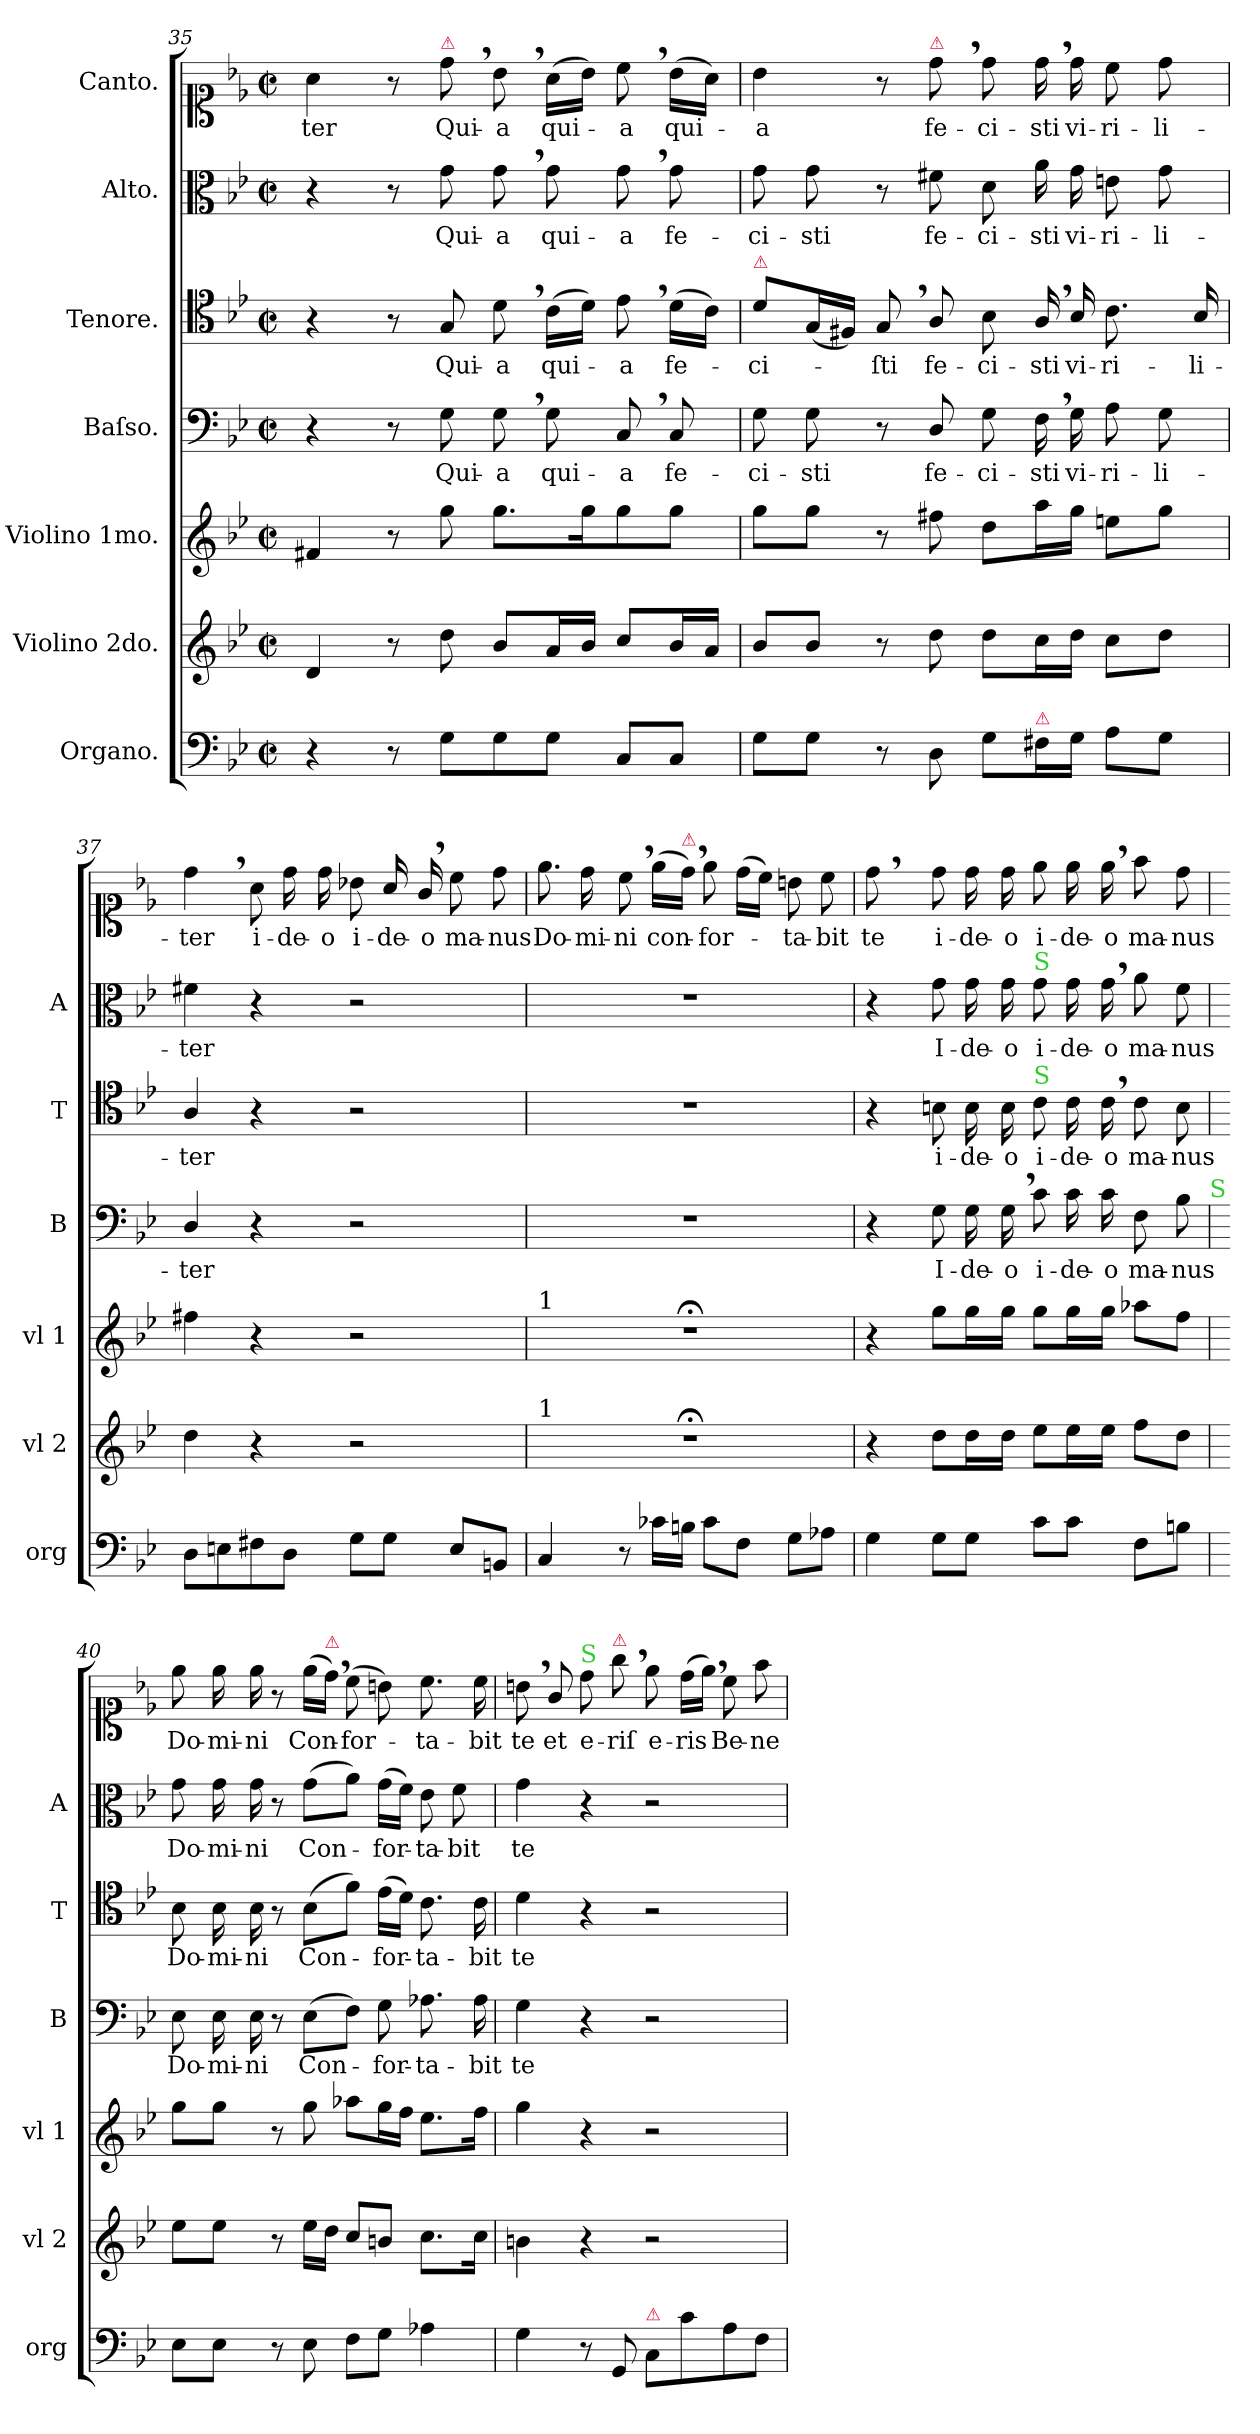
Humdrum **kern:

**kern	**kern	**kern	**kern	**text	**kern	**text	**kern	**text	**kern	**text
*part7	*part6	*part5	*part4	*part4	*part3	*part3	*part2	*part2	*part1	*part1
*staff7	*staff6	*staff5	*staff4	*staff4	*staff3	*staff3	*staff2	*staff2	*staff1	*staff1
*I"Organo.	*I"Violino 2do.	*I"Violino 1mo.	*I"Baſso.	*	*I"Tenore.	*	*I"Alto.	*	*I"Canto.	*
*I'org	*I'vl 2	*I'vl 1	*I'B	*	*I'T	*	*I'A	*	*	*
*clefF4	*clefG2	*clefG2	*clefF4	*	*clefC4	*	*clefC3	*	*clefC1	*
*k[b-e-]	*k[b-e-]	*k[b-e-]	*k[b-e-]	*	*k[b-e-]	*	*k[b-e-]	*	*k[b-e-]	*
*M2/2	*M2/2	*M2/2	*M2/2	*	*M2/2	*	*M2/2	*	*M2/2	*
*met(c|)	*met(c|)	*met(c|)	*met(c|)	*	*met(c|)	*	*met(c|)	*	*met(c|)	*
=35	=35	=35	=35	=35	=35	=35	=35	=35	=35	=35
4r	4d/	4f#X/	4r	.	4r	.	4r	.	4a\	-ter
8r	8r	8r	8r	.	8r	.	8r	.	8r	.
!	!	!	!	!	!	!	!	!	!LO:TX:a:color=crimson:t=⚠	!
8G\L	8dd\	8gg\	8G\	Qui-	8G/	Qui-	8g\	Qui-	8dd,\	Qui-
8G\	8b-/L	8.gg\L	8G,\	-a	8d,\	-a	8g,\	-a	8b-,<\	-a
!	!	!	!	!LO:LY:i	!	!LO:LY:i	!	!	!	!LO:LY:i
8G\J	16a/L	.	8G\	qui-	(>16c\LL	qui-	8g\	qui-	(>16a\LL	qui-
.	16b-/JJ	16gg\K	.	.	16d\JJ)	.	.	.	16b-\JJ)	.
!	!	!	!	!LO:LY:i	!	!LO:LY:i	!	!	!	!LO:LY:i
8C/L	8cc/L	8gg\	8C,/	-a	8e-,\	-a	8g,\	-a	8cc,<\	-a
!	!	!	!	!	!	!	!	!	!	!LO:LY:i
8C/J	16b-/L	8gg\J	8C/	fe-	(>16d\LL	fe-	8g\	fe-	(>16b-\LL	qui-
.	16a/JJ	.	.	.	16c\JJ)	.	.	.	16a\JJ)	.
=36	=36	=36	=36	=36	=36	=36	=36	=36	=36	=36
!	!	!	!	!	!LO:TX:a:color=crimson:t=⚠	!	!	!	!	!
!	!	!	!	!	!	!	!	!	!	!LO:LY:i
8G\L	8b-/L	8gg\L	8G\	-ci-	8d\L	-ci-	8g\	-ci-	4b-\	-a
8G\J	8b-/J	8gg\J	8G\	-sti	(<16G/L	.	8g\	-sti	.	.
.	.	.	.	.	16F#X/JJ)	.	.	.	.	.
8r	8r	8r	8r	.	8G,/	-ſti	8r	.	8r	.
!	!	!	!	!	!	!	!	!	!LO:TX:a:color=crimson:t=⚠	!
8D\	8dd\	8ff#X\	8D/	fe-	8A/	fe-	8f#X\	fe-	8dd,\	fe-
8G\L	8dd\L	8dd\L	8G\	-ci-	8B-\	-ci-	8d\	-ci-	8dd\	-ci-
!LO:TX:a:color=crimson:t=⚠	!	!	!	!	!	!	!	!	!	!
16F#X\L	16cc\L	16aa\L	16F,\	-sti	16A,/	-sti	16a\	-sti	16dd,<\	-sti
16G\JJ	16dd\JJ	16gg\JJ	16G\	vi-	16B-/	vi-	16g\	vi-	16dd\	vi-
8A\L	8cc\L	8een\L	8A\	-ri-	8.c\	-ri-	8en\	-ri-	8cc\	-ri-
8G\J	8dd\J	8gg\J	8G\	-li-	.	.	8g\	-li-	8dd\	-li-
.	.	.	.	.	16B-/	-li-	.	.	.	.
=37	=37	=37	=37	=37	=37	=37	=37	=37	=37	=37
8D\L	4dd\	4ff#X\	4D/	-ter	4A/	-ter	4f#X\	-ter	4dd,<\	-ter
8En\	.	.	.	.	.	.	.	.	.	.
8F#X\	4r	4r	4r	.	4r	.	4r	.	8a\	i-
8D\J	.	.	.	.	.	.	.	.	16dd\	-de-
.	.	.	.	.	.	.	.	.	16dd\	-o
8G\L	2r	2r	2r	.	2r	.	2r	.	8b-X\	i-
8G\J	.	.	.	.	.	.	.	.	16a/	-de-
.	.	.	.	.	.	.	.	.	16g,</	-o
8E/L	.	.	.	.	.	.	.	.	8cc\	ma-
8BBn/J	.	.	.	.	.	.	.	.	8dd\	-nus
=38	=38	=38	=38	=38	=38	=38	=38	=38	=38	=38
!	!	!LO:TX:a:t=1	!	!	!	!	!	!	!	!
!	!LO:TX:a:t=1	!	!	!	!	!	!	!	!	!
4C/	1r;<	1r;<	1r	.	1r	.	1r	.	8.ee-\	Do-
.	.	.	.	.	.	.	.	.	16dd\	-mi-
8r	.	.	.	.	.	.	.	.	8cc,<\	-ni
16c-X\LL	.	.	.	.	.	.	.	.	(>16ee-\LL	con-
!	!	!	!	!	!	!	!	!	!LO:TX:a:color=crimson:t=⚠	!
16Bn\JJ	.	.	.	.	.	.	.	.	16dd,\JJ)	.
8c-\L	.	.	.	.	.	.	.	.	8ee-\	-for-
8F\J	.	.	.	.	.	.	.	.	(>16dd\LL	.
.	.	.	.	.	.	.	.	.	16cc\JJ)	.
8G\L	.	.	.	.	.	.	.	.	8bn\	-ta-
8A-X\J	.	.	.	.	.	.	.	.	8cc\	-bit
=39	=39	=39	=39	=39	=39	=39	=39	=39	=39	=39
4G\	4r	4r	4r	.	4r	.	4r	.	8dd,<\	te
.	.	.	.	.	.	.	.	.	8ryy	.
8G\L	8dd\L	8gg\L	8G\	I-	8Bn\	i-	8g\	I-	8dd\	i-
8G\J	16dd\L	16gg\L	16G\	-de-	16B\	-de-	16g\	-de-	16dd\	-de-
.	16dd\JJ	16gg\JJ	16G,\	-o	16B\	-o	16g\	-o	16dd\	-o
!	!	!	!	!	!	!	!LO:TX:a:color=limegreen:t=S	!	!	!
!	!	!	!	!	!LO:TX:a:color=limegreen:t=S	!	!	!	!	!
!	!	!	!	!LO:LY:i	!	!	!	!	!	!
8c\L	8ee-\L	8gg\L	8c\	i-	8c\	i-	8g\	i-	8ee-\	i-
!	!	!	!	!LO:LY:i	!	!	!	!	!	!
8c\J	16ee-\L	16gg\L	16c\	-de-	16c\	-de-	16g\	-de-	16ee-\	-de-
!	!	!	!	!LO:LY:i	!	!	!	!	!	!
.	16ee-\JJ	16gg\JJ	16c\	-o	16c,\	-o	16g,\	-o	16ee-,<\	-o
8F\L	8ff\L	8aa-X\L	8F\	ma-	8c\	ma-	8a\	ma-	8ff\	ma-
8Bn\J	8dd\J	8ff\J	8B-\	-nus	8B\	-nus	8f\	-nus	8dd\	-nus
!	!	!	!LO:TX:a:color=limegreen:t=S	!	!	!	!	!	!	!
=40	=40	=40	=40	=40	=40	=40	=40	=40	=40	=40
8E-\L	8ee-\L	8gg\L	8E-\	Do-	8B-\	Do-	8g\	Do-	8ee-\	Do-
8E-\J	8ee-\J	8gg\J	16E-\	-mi-	16B-\	-mi-	16g\	-mi-	16ee-\	-mi-
.	.	.	16E-\	-ni	16B-\	-ni	16g\	-ni	16ee-\	-ni
8r	8r	8r	8r	.	8r	.	8r	.	8r	.
8E-\	16ee-\LL	8gg\	(>8E-\L	Con-	(>8B-\L	Con-	(>8g\L	Con-	(>16ee-\LL	Con-
!	!	!	!	!	!	!	!	!	!LO:TX:a:color=crimson:t=⚠	!
.	16dd\JJ	.	.	.	.	.	.	.	16dd,\JJ)	.
8F\L	8cc/L	8aa-X\L	8F\J)	.	8f\J)	.	8a\J)	.	(>8cc\	-for-
8G\J	8bn/J	16gg\L	8G\	-for-	(>16e-\LL	-for-	(>16g\LL	-for-	8bn\)	.
.	.	16ff\JJ	.	.	16d\JJ)	.	16f\JJ)	.	.	.
4A-X\	8.cc\L	8.ee-\L	8.A-X\	-ta-	8.c\	-ta-	8e-\	-ta-	8.cc\	-ta-
.	.	.	.	.	.	.	8f\	-bit	.	.
.	16cc\Jk	16ff\Jk	16A-\	-bit	16c\	-bit	.	.	16cc\	-bit
=41	=41	=41	=41	=41	=41	=41	=41	=41	=41	=41
4G\	4bn\	4gg\	4G\	te	4d\	te	4g\	te	8bn,<\	te
.	.	.	.	.	.	.	.	.	8g/	et
!	!	!	!	!	!	!	!	!	!LO:TX:a:color=limegreen:t=S	!
8r	4r	4r	4r	.	4r	.	4r	.	8dd\	e-
!	!	!	!	!	!	!	!	!	!LO:TX:a:color=crimson:t=⚠	!
8GG/	.	.	.	.	.	.	.	.	8gg,\	-riſ
!LO:TX:a:color=crimson:t=⚠	!	!	!	!	!	!	!	!	!	!
8C/L	2r	2r	2r	.	2r	.	2r	.	8ee-\	e-
8c\	.	.	.	.	.	.	.	.	(>16dd\LL	-ris
.	.	.	.	.	.	.	.	.	16ee-,<\JJ)	.
8A\	.	.	.	.	.	.	.	.	8cc\	Be-
8F\J	.	.	.	.	.	.	.	.	8ff\	-ne-
=	=	=	=	=	=	=	=	=	=	=
*-	*-	*-	*-	*-	*-	*-	*-	*-	*-	*-
